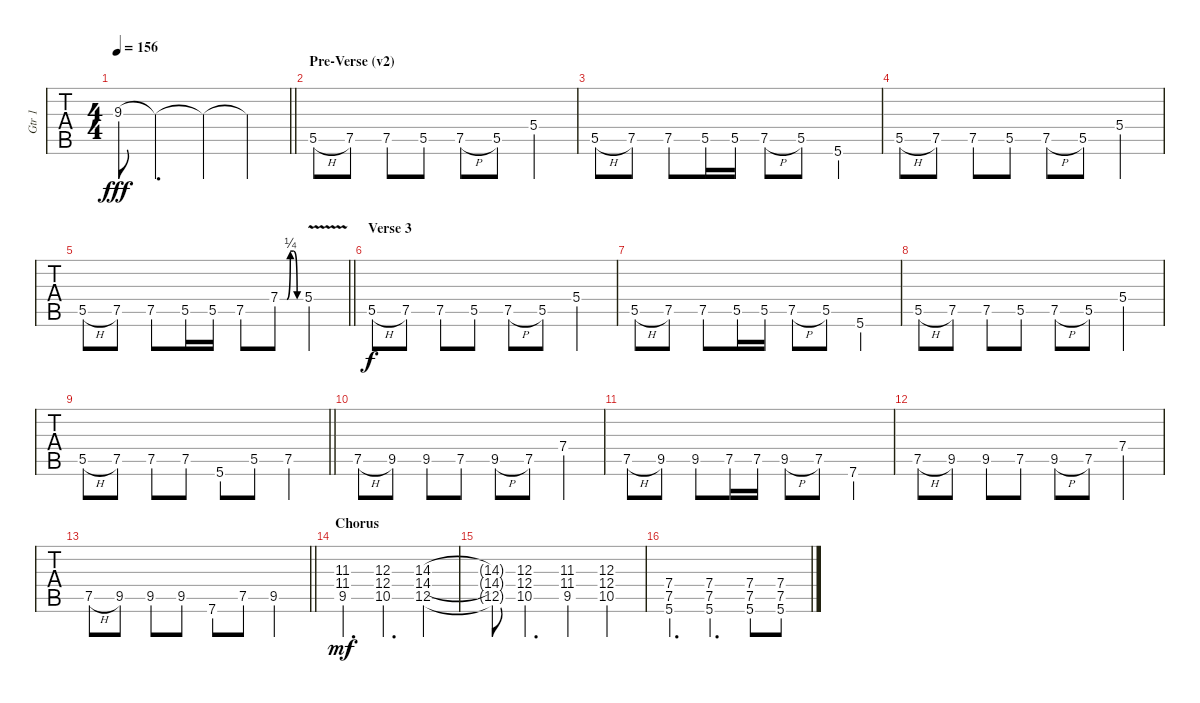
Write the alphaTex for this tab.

\track ("Gtr 1" "Gtr 1") {instrument distortionguitar}
\staff {tabs}
\tuning (E4 B3 G3 D3 A2 E2) {hide}
\ts (4 4)
\tempo 156
\clef g2
\barLineRight lightlight
\ks c
9.3{t}.8{dy fff} 9.3{t}.4{d} 9.3{t}.4 9.3{t}.4 |
\section ("" "Pre-Verse (v2)")
5.5{h}.8 7.5.8 7.5.8 5.5.8 7.5{h}.8 5.5.8 5.4.4 |
5.5{h}.8 7.5.8 7.5.8 5.5.16 5.5.16 7.5{h}.8 5.5.8 5.6.4 |
5.5{h}.8 7.5.8 7.5.8 5.5.8 7.5{h}.8 5.5.8 5.4.4 |
\barLineRight lightlight
5.5{h}.8 7.5.8 7.5.8 5.5.16 5.5.16 7.5.8 7.4{be (custom 0 0 20 0 30 1 40 1 50 0 60 0)}.8 5.4{v}.4 |
\section ("" "Verse 3")
5.5{h}.8{dy f} 7.5.8 7.5.8 5.5.8 7.5{h}.8 5.5.8 5.4.4 |
5.5{h}.8 7.5.8 7.5.8 5.5.16 5.5.16 7.5{h}.8 5.5.8 5.6.4 |
5.5{h}.8 7.5.8 7.5.8 5.5.8 7.5{h}.8 5.5.8 5.4.4 |
\barLineRight lightlight
5.5{h}.8 7.5.8 7.5.8 7.5.8 5.6.8 5.5.8 7.5.4 |
7.5{h}.8 9.5.8 9.5.8 7.5.8 9.5{h}.8 7.5.8 7.4.4 |
7.5{h}.8 9.5.8 9.5.8 7.5.16 7.5.16 9.5{h}.8 7.5.8 7.6.4 |
7.5{h}.8 9.5.8 9.5.8 7.5.8 9.5{h}.8 7.5.8 7.4.4 |
\barLineRight lightlight
7.5{h}.8 9.5.8 9.5.8 9.5.8 7.6.8 7.5.8 9.5.4 |
\section ("" "Chorus")
(11.3 11.4 9.5).4{d dy mf} (12.3 12.4 10.5).4{d} (14.3 14.4 12.5).4 |
(14.3{t} 14.4{t} 12.5{t}).8 (12.3 12.4 10.5).4{d} (11.3 11.4 9.5).4 (12.3 12.4 10.5).4 |
(7.4 7.5 5.6).4{d} (7.4 7.5 5.6).4{d} (7.4 7.5 5.6).8 (7.4 7.5 5.6).8
